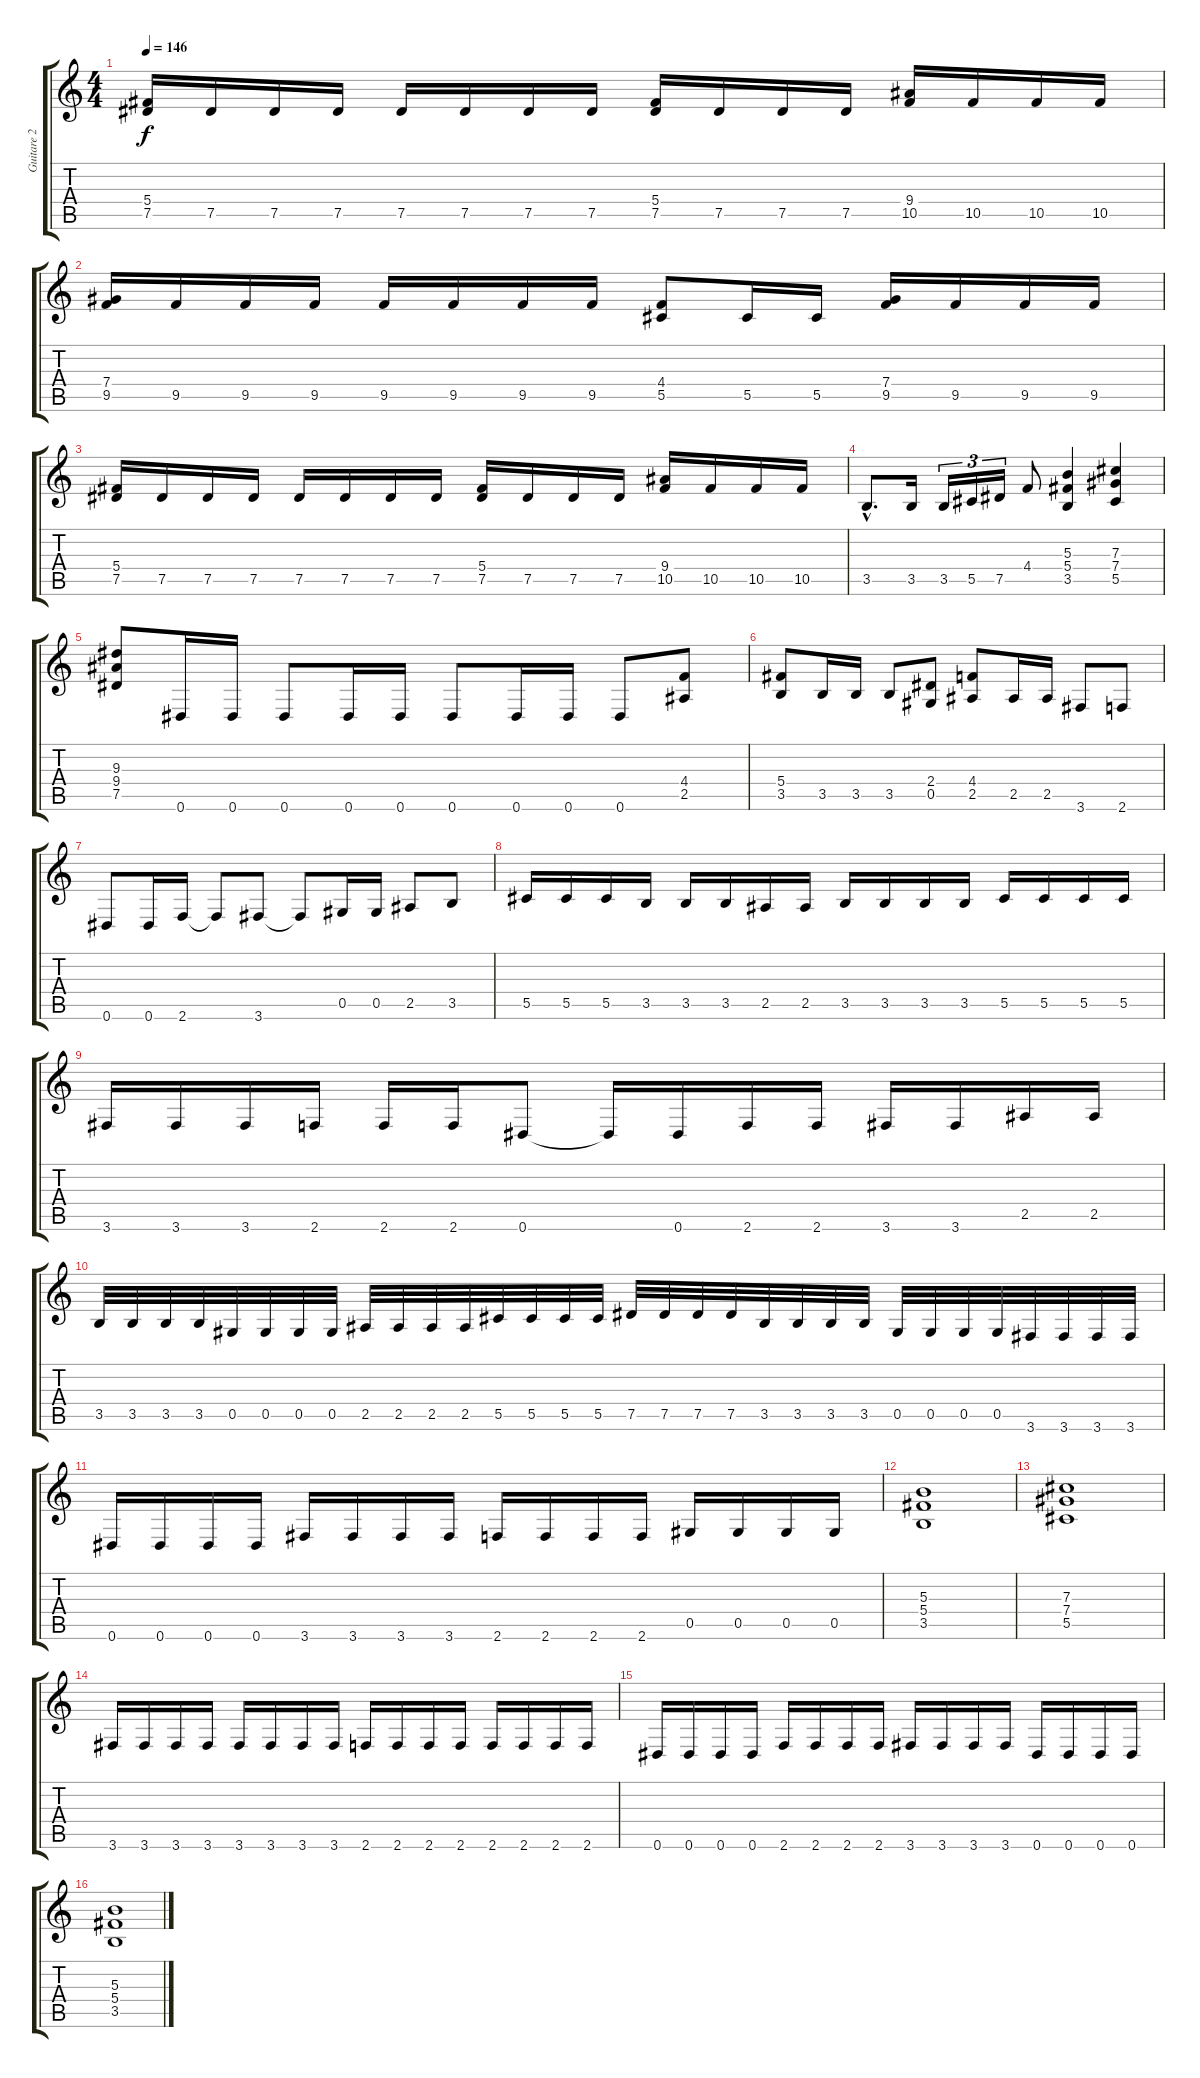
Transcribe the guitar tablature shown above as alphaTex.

\track ("Guitare 2" "Guitare 2") {instrument distortionguitar}
\staff {score tabs}
\tuning (Eb4 Bb3 Gb3 Db3 Ab2 Eb2) {hide}
\ts (4 4)
\tempo 146
\clef g2
\ks c
(5.4 7.5).16{dy f} 7.5.16 7.5.16 7.5.16 7.5.16 7.5.16 7.5.16 7.5.16 (5.4 7.5).16 7.5.16 7.5.16 7.5.16 (9.4 10.5).16 10.5.16 10.5.16 10.5.16 |
(7.4 9.5).16 9.5.16 9.5.16 9.5.16 9.5.16 9.5.16 9.5.16 9.5.16 (4.4 5.5).8 5.5.16 5.5.16 (7.4 9.5).16 9.5.16 9.5.16 9.5.16 |
(5.4 7.5).16 7.5.16 7.5.16 7.5.16 7.5.16 7.5.16 7.5.16 7.5.16 (5.4 7.5).16 7.5.16 7.5.16 7.5.16 (9.4 10.5).16 10.5.16 10.5.16 10.5.16 |
3.5{hac}.8{d} 3.5.16 3.5.16{tu (3 2)} 5.5.16{tu (3 2)} 7.5.16{tu (3 2)} 4.4.8 (5.3 5.4 3.5).4 (7.3 7.4 5.5).4 |
(9.3 9.4 7.5).8 0.6.16 0.6.16 0.6.8 0.6.16 0.6.16 0.6.8 0.6.16 0.6.16 0.6.8 (4.4 2.5).8 |
(5.4 3.5).8 3.5.16 3.5.16 3.5.8 (2.4 0.5).8 (4.4 2.5).8 2.5.16 2.5.16 3.6.8 2.6.8 |
0.6.8 0.6.16 2.6.16 2.6{t}.8 3.6.8 3.6{t}.8 0.5.16 0.5.16 2.5.8 3.5.8 |
5.5.16 5.5.16 5.5.16 3.5.16 3.5.16 3.5.16 2.5.16 2.5.16 3.5.16 3.5.16 3.5.16 3.5.16 5.5.16 5.5.16 5.5.16 5.5.16 |
3.6.16 3.6.16 3.6.16 2.6.16 2.6.16 2.6.16 0.6.8 0.6{t}.16 0.6.16 2.6.16 2.6.16 3.6.16 3.6.16 2.5.16 2.5.16 |
3.5.32 3.5.32 3.5.32 3.5.32 0.5.32 0.5.32 0.5.32 0.5.32 2.5.32 2.5.32 2.5.32 2.5.32 5.5.32 5.5.32 5.5.32 5.5.32 7.5.32 7.5.32 7.5.32 7.5.32 3.5.32 3.5.32 3.5.32 3.5.32 0.5.32 0.5.32 0.5.32 0.5.32 3.6.32 3.6.32 3.6.32 3.6.32 |
0.6.16 0.6.16 0.6.16 0.6.16 3.6.16 3.6.16 3.6.16 3.6.16 2.6.16 2.6.16 2.6.16 2.6.16 0.5.16 0.5.16 0.5.16 0.5.16 |
(5.3 5.4 3.5).1 |
(7.3 7.4 5.5).1 |
3.6.16 3.6.16 3.6.16 3.6.16 3.6.16 3.6.16 3.6.16 3.6.16 2.6.16 2.6.16 2.6.16 2.6.16 2.6.16 2.6.16 2.6.16 2.6.16 |
0.6.16 0.6.16 0.6.16 0.6.16 2.6.16 2.6.16 2.6.16 2.6.16 3.6.16 3.6.16 3.6.16 3.6.16 0.6.16 0.6.16 0.6.16 0.6.16 |
(5.3 5.4 3.5).1
